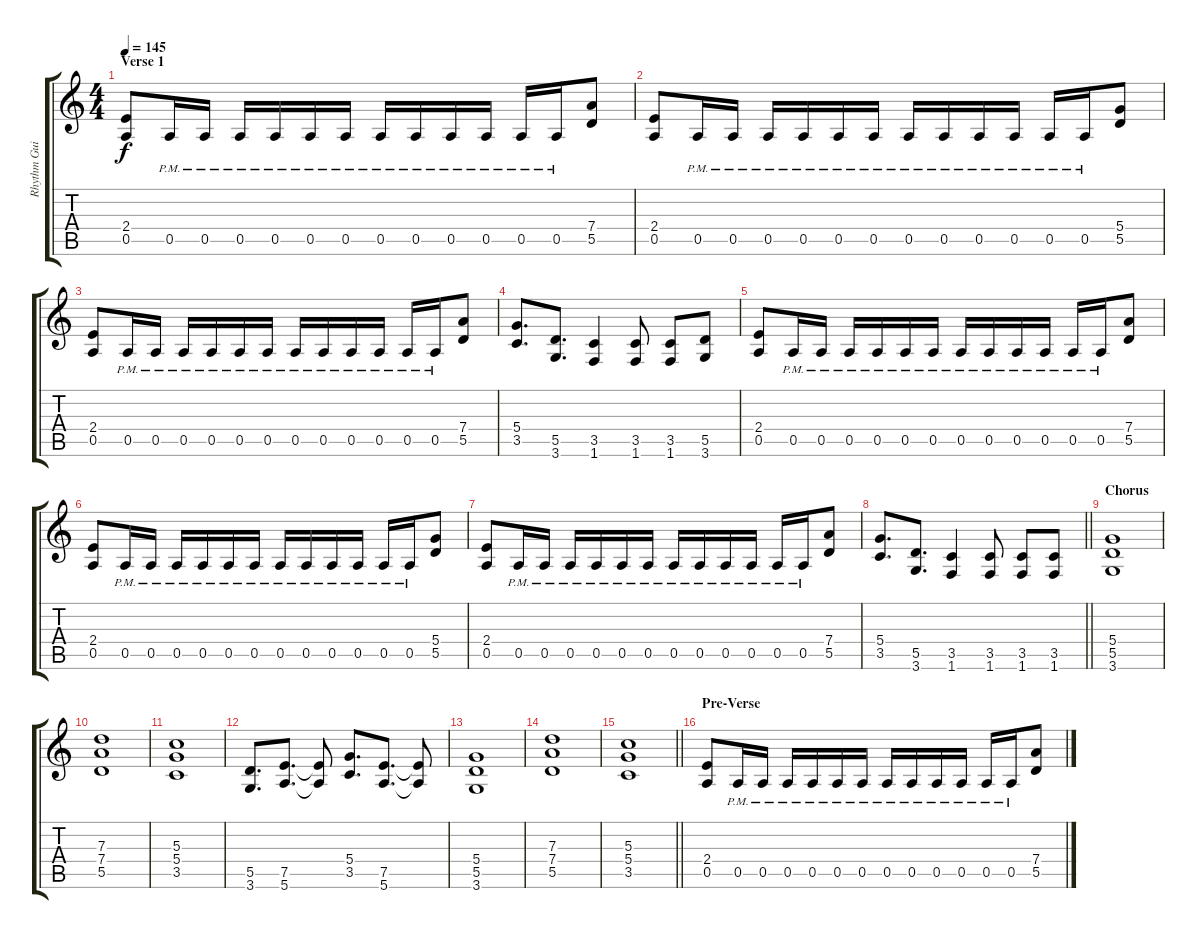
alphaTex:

\track ("Rhythm Guitar" "Rhythm Gui") {instrument distortionguitar}
\staff {score tabs}
\tuning (E4 B3 G3 D3 A2 E2) {hide}
\ts (4 4)
\section ("" "Verse 1")
\tempo 145
\clef g2
\ks c
(2.4 0.5).8{dy f} 0.5{pm}.16 0.5{pm}.16 0.5{pm}.16 0.5{pm}.16 0.5{pm}.16 0.5{pm}.16 0.5{pm}.16 0.5{pm}.16 0.5{pm}.16 0.5{pm}.16 0.5{pm}.16 0.5{pm}.16 (7.4 5.5).8 |
(2.4 0.5).8 0.5{pm}.16 0.5{pm}.16 0.5{pm}.16 0.5{pm}.16 0.5{pm}.16 0.5{pm}.16 0.5{pm}.16 0.5{pm}.16 0.5{pm}.16 0.5{pm}.16 0.5{pm}.16 0.5{pm}.16 (5.4 5.5).8 |
(2.4 0.5).8 0.5{pm}.16 0.5{pm}.16 0.5{pm}.16 0.5{pm}.16 0.5{pm}.16 0.5{pm}.16 0.5{pm}.16 0.5{pm}.16 0.5{pm}.16 0.5{pm}.16 0.5{pm}.16 0.5{pm}.16 (7.4 5.5).8 |
(5.4 3.5).8{d} (5.5 3.6).8{d} (3.5 1.6).4 (3.5 1.6).8 (3.5 1.6).8 (5.5 3.6).8 |
(2.4 0.5).8 0.5{pm}.16 0.5{pm}.16 0.5{pm}.16 0.5{pm}.16 0.5{pm}.16 0.5{pm}.16 0.5{pm}.16 0.5{pm}.16 0.5{pm}.16 0.5{pm}.16 0.5{pm}.16 0.5{pm}.16 (7.4 5.5).8 |
(2.4 0.5).8 0.5{pm}.16 0.5{pm}.16 0.5{pm}.16 0.5{pm}.16 0.5{pm}.16 0.5{pm}.16 0.5{pm}.16 0.5{pm}.16 0.5{pm}.16 0.5{pm}.16 0.5{pm}.16 0.5{pm}.16 (5.4 5.5).8 |
(2.4 0.5).8 0.5{pm}.16 0.5{pm}.16 0.5{pm}.16 0.5{pm}.16 0.5{pm}.16 0.5{pm}.16 0.5{pm}.16 0.5{pm}.16 0.5{pm}.16 0.5{pm}.16 0.5{pm}.16 0.5{pm}.16 (7.4 5.5).8 |
\barLineRight lightlight
(5.4 3.5).8{d} (5.5 3.6).8{d} (3.5 1.6).4 (3.5 1.6).8 (3.5 1.6).8 (3.5 1.6).8 |
\section ("" "Chorus")
(5.4 5.5 3.6).1 |
(7.3 7.4 5.5).1 |
(5.3 5.4 3.5).1 |
(5.5 3.6).8{d} (7.5 5.6).8{d} (7.5{t} 5.6{t}).8 (5.4 3.5).8{d} (7.5 5.6).8{d} (7.5{t} 5.6{t}).8 |
(5.4 5.5 3.6).1 |
(7.3 7.4 5.5).1 |
\barLineRight lightlight
(5.3 5.4 3.5).1 |
\section ("" "Pre-Verse")
(2.4 0.5).8 0.5{pm}.16 0.5{pm}.16 0.5{pm}.16 0.5{pm}.16 0.5{pm}.16 0.5{pm}.16 0.5{pm}.16 0.5{pm}.16 0.5{pm}.16 0.5{pm}.16 0.5{pm}.16 0.5{pm}.16 (7.4 5.5).8
